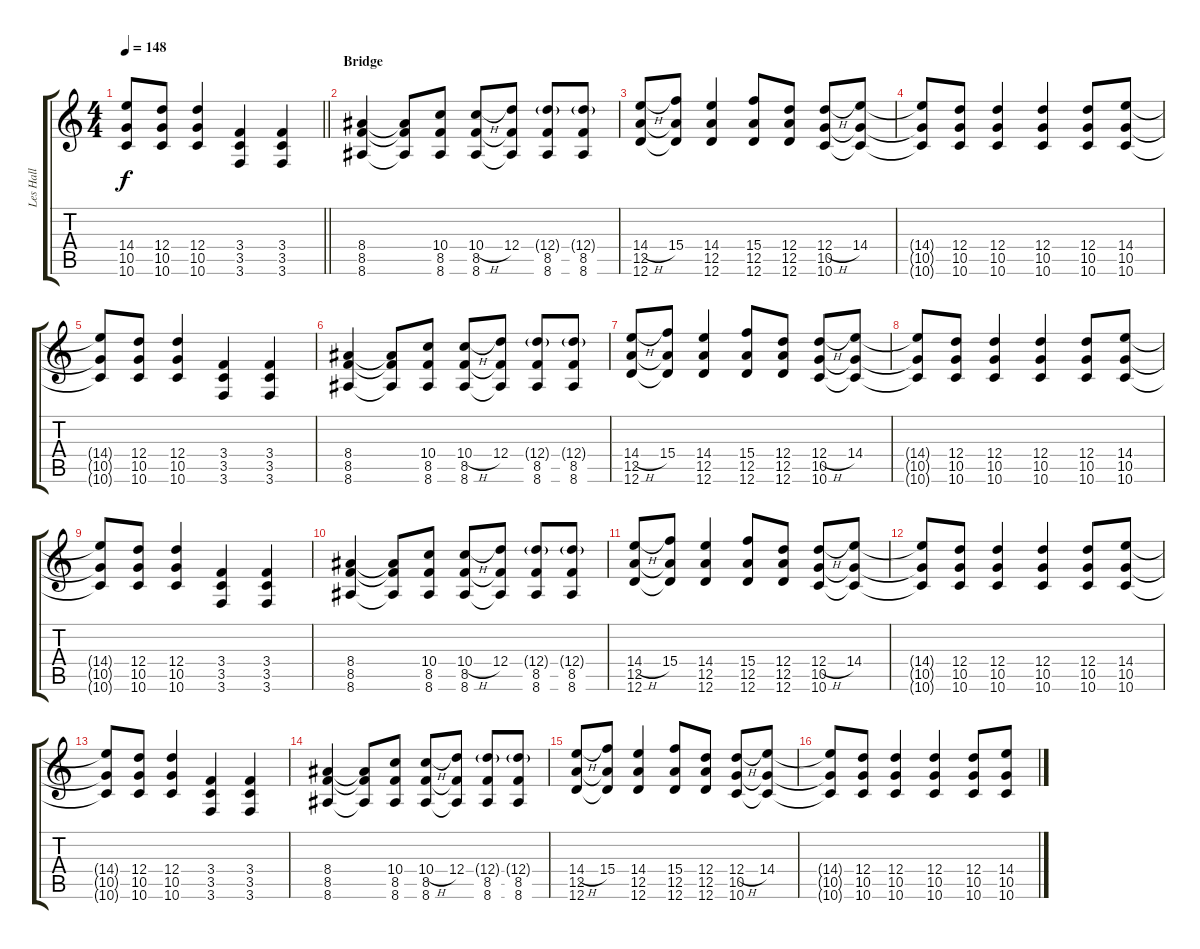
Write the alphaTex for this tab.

\track ("Les Hall" "Les Hall") {instrument distortionguitar}
\staff {score tabs}
\tuning (E4 B3 G3 D3 A2 D2) {hide}
\ts (4 4)
\tempo 148
\clef g2
\barLineRight lightlight
\ks c
(14.4{t} 10.5{t} 10.6{t}).8{dy f} (12.4 10.5 10.6).8 (12.4 10.5 10.6).4 (3.4 3.5 3.6).4 (3.4 3.5 3.6).4 |
\section ("" "Bridge")
(8.4 8.5 8.6).4 (8.4{t} 8.5{t} 8.6{t}).8 (10.4 8.5 8.6).8 (10.4{h} 8.5 8.6).8 (12.4 8.5{t} 8.6{t}).8 (12.4{g} 8.5 8.6).8 (12.4{g} 8.5 8.6).8 |
(14.4{h} 12.5 12.6).8 (15.4 12.5{t} 12.6{t}).8 (14.4 12.5 12.6).4 (15.4 12.5 12.6).8 (12.4 12.5 12.6).8 (12.4{h} 10.5 10.6).8 (14.4 10.5{t} 10.6{t}).8 |
(14.4{t} 10.5{t} 10.6{t}).8 (12.4 10.5 10.6).8 (12.4 10.5 10.6).4 (12.4 10.5 10.6).4 (12.4 10.5 10.6).8 (14.4 10.5 10.6).8 |
(14.4{t} 10.5{t} 10.6{t}).8 (12.4 10.5 10.6).8 (12.4 10.5 10.6).4 (3.4 3.5 3.6).4 (3.4 3.5 3.6).4 |
(8.4 8.5 8.6).4 (8.4{t} 8.5{t} 8.6{t}).8 (10.4 8.5 8.6).8 (10.4{h} 8.5 8.6).8 (12.4 8.5{t} 8.6{t}).8 (12.4{g} 8.5 8.6).8 (12.4{g} 8.5 8.6).8 |
(14.4{h} 12.5 12.6).8 (15.4 12.5{t} 12.6{t}).8 (14.4 12.5 12.6).4 (15.4 12.5 12.6).8 (12.4 12.5 12.6).8 (12.4{h} 10.5 10.6).8 (14.4 10.5{t} 10.6{t}).8 |
(14.4{t} 10.5{t} 10.6{t}).8 (12.4 10.5 10.6).8 (12.4 10.5 10.6).4 (12.4 10.5 10.6).4 (12.4 10.5 10.6).8 (14.4 10.5 10.6).8 |
(14.4{t} 10.5{t} 10.6{t}).8 (12.4 10.5 10.6).8 (12.4 10.5 10.6).4 (3.4 3.5 3.6).4 (3.4 3.5 3.6).4 |
(8.4 8.5 8.6).4 (8.4{t} 8.5{t} 8.6{t}).8 (10.4 8.5 8.6).8 (10.4{h} 8.5 8.6).8 (12.4 8.5{t} 8.6{t}).8 (12.4{g} 8.5 8.6).8 (12.4{g} 8.5 8.6).8 |
(14.4{h} 12.5 12.6).8 (15.4 12.5{t} 12.6{t}).8 (14.4 12.5 12.6).4 (15.4 12.5 12.6).8 (12.4 12.5 12.6).8 (12.4{h} 10.5 10.6).8 (14.4 10.5{t} 10.6{t}).8 |
(14.4{t} 10.5{t} 10.6{t}).8 (12.4 10.5 10.6).8 (12.4 10.5 10.6).4 (12.4 10.5 10.6).4 (12.4 10.5 10.6).8 (14.4 10.5 10.6).8 |
(14.4{t} 10.5{t} 10.6{t}).8 (12.4 10.5 10.6).8 (12.4 10.5 10.6).4 (3.4 3.5 3.6).4 (3.4 3.5 3.6).4 |
(8.4 8.5 8.6).4 (8.4{t} 8.5{t} 8.6{t}).8 (10.4 8.5 8.6).8 (10.4{h} 8.5 8.6).8 (12.4 8.5{t} 8.6{t}).8 (12.4{g} 8.5 8.6).8 (12.4{g} 8.5 8.6).8 |
(14.4{h} 12.5 12.6).8 (15.4 12.5{t} 12.6{t}).8 (14.4 12.5 12.6).4 (15.4 12.5 12.6).8 (12.4 12.5 12.6).8 (12.4{h} 10.5 10.6).8 (14.4 10.5{t} 10.6{t}).8 |
(14.4{t} 10.5{t} 10.6{t}).8 (12.4 10.5 10.6).8 (12.4 10.5 10.6).4 (12.4 10.5 10.6).4 (12.4 10.5 10.6).8 (14.4 10.5 10.6).8
